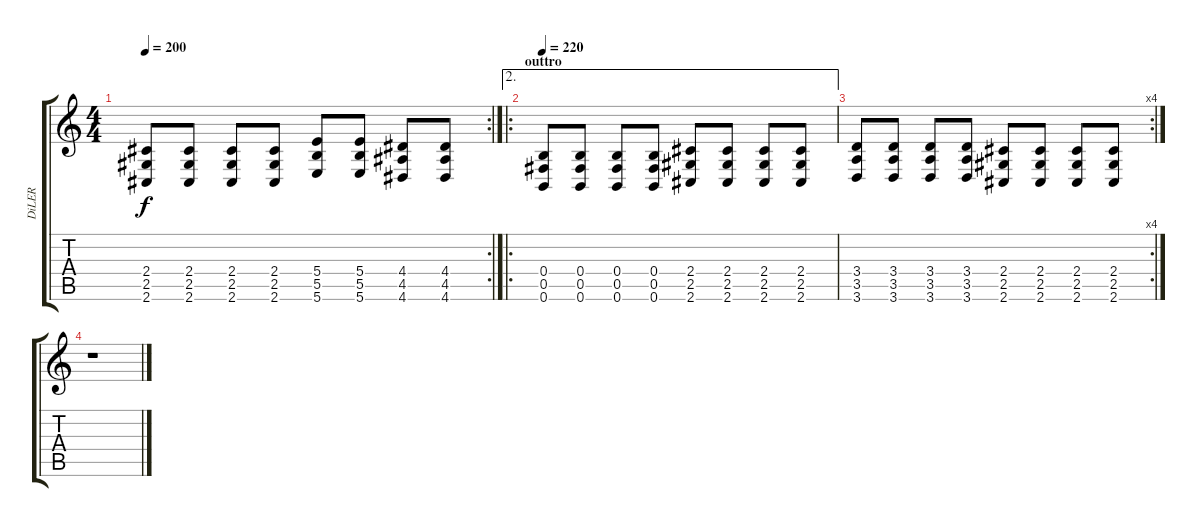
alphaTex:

\track ("DiLER" "DiLER") {instrument overdrivenguitar}
\staff {score tabs}
\tuning (Db4 Ab3 E3 B2 Gb2 B1) {hide}
\rc 2
\ts (4 4)
\tempo 200
\clef g2
\ks c
(2.4 2.5 2.6).8{dy f} (2.4 2.5 2.6).8 (2.4 2.5 2.6).8 (2.4 2.5 2.6).8 (5.4 5.5 5.6).8 (5.4 5.5 5.6).8 (4.4 4.5 4.6).8 (4.4 4.5 4.6).8 |
\ae 2
\ro
\section ("" "outtro")
\tempo 220
(0.4 0.5 0.6).8 (0.4 0.5 0.6).8 (0.4 0.5 0.6).8 (0.4 0.5 0.6).8 (2.4 2.5 2.6).8 (2.4 2.5 2.6).8 (2.4 2.5 2.6).8 (2.4 2.5 2.6).8 |
\rc 4
(3.4 3.5 3.6).8 (3.4 3.5 3.6).8 (3.4 3.5 3.6).8 (3.4 3.5 3.6).8 (2.4 2.5 2.6).8 (2.4 2.5 2.6).8 (2.4 2.5 2.6).8 (2.4 2.5 2.6).8 |
r.1
